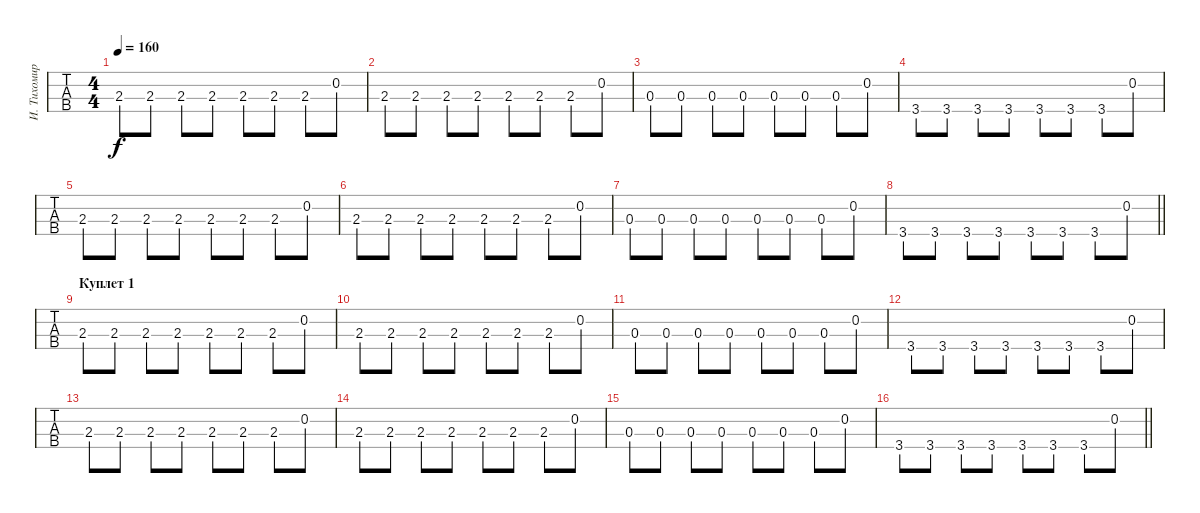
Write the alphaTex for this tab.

\track ("И. Тихомиров" "И. Тихомир") {instrument electricbassfinger}
\staff {tabs}
\tuning (G2 D2 A1 E1) {hide}
\ts (4 4)
\tempo 160
\clef f4
\ks c
2.3.8{dy f} 2.3.8 2.3.8 2.3.8 2.3.8 2.3.8 2.3.8 0.2.8 |
2.3.8 2.3.8 2.3.8 2.3.8 2.3.8 2.3.8 2.3.8 0.2.8 |
0.3.8 0.3.8 0.3.8 0.3.8 0.3.8 0.3.8 0.3.8 0.2.8 |
3.4.8 3.4.8 3.4.8 3.4.8 3.4.8 3.4.8 3.4.8 0.2.8 |
2.3.8 2.3.8 2.3.8 2.3.8 2.3.8 2.3.8 2.3.8 0.2.8 |
2.3.8 2.3.8 2.3.8 2.3.8 2.3.8 2.3.8 2.3.8 0.2.8 |
0.3.8 0.3.8 0.3.8 0.3.8 0.3.8 0.3.8 0.3.8 0.2.8 |
\barLineRight lightlight
3.4.8 3.4.8 3.4.8 3.4.8 3.4.8 3.4.8 3.4.8 0.2.8 |
\section ("" "Куплет 1")
2.3.8 2.3.8 2.3.8 2.3.8 2.3.8 2.3.8 2.3.8 0.2.8 |
2.3.8 2.3.8 2.3.8 2.3.8 2.3.8 2.3.8 2.3.8 0.2.8 |
0.3.8 0.3.8 0.3.8 0.3.8 0.3.8 0.3.8 0.3.8 0.2.8 |
3.4.8 3.4.8 3.4.8 3.4.8 3.4.8 3.4.8 3.4.8 0.2.8 |
2.3.8 2.3.8 2.3.8 2.3.8 2.3.8 2.3.8 2.3.8 0.2.8 |
2.3.8 2.3.8 2.3.8 2.3.8 2.3.8 2.3.8 2.3.8 0.2.8 |
0.3.8 0.3.8 0.3.8 0.3.8 0.3.8 0.3.8 0.3.8 0.2.8 |
\barLineRight lightlight
3.4.8 3.4.8 3.4.8 3.4.8 3.4.8 3.4.8 3.4.8 0.2.8
